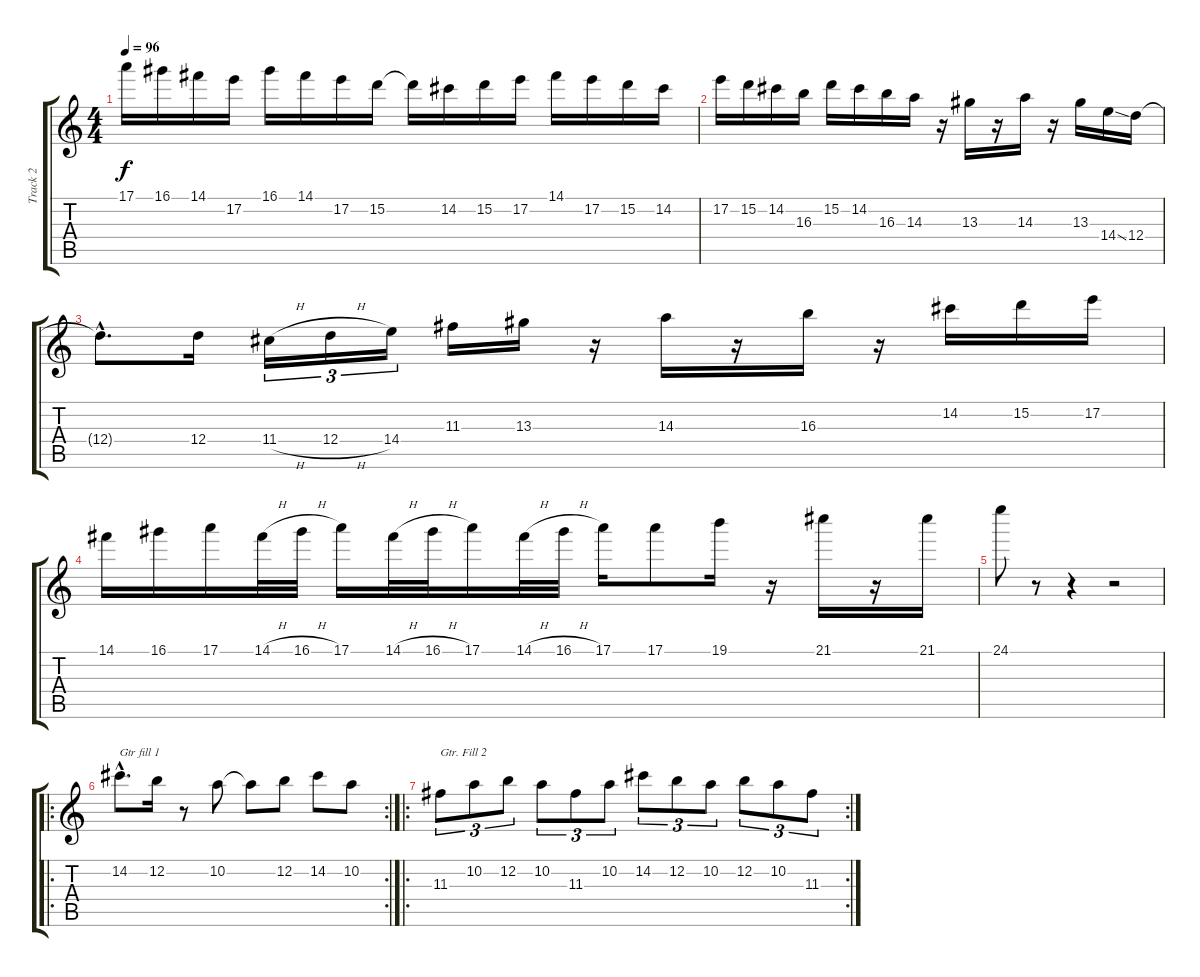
\track ("Track 2" "Track 2") {instrument overdrivenguitar}
\staff {score tabs}
\tuning (E4 B3 G3 D3 A2 E2) {hide}
\ts (4 4)
\tempo 96
\clef g2
\ks c
17.1.16{dy f} 16.1.16 14.1.16 17.2.16 16.1.16 14.1.16 17.2.16 15.2.16 15.2{t}.16 14.2.16 15.2.16 17.2.16 14.1.16 17.2.16 15.2.16 14.2.16 |
17.2.16 15.2.16 14.2.16 16.3.16 15.2.16 14.2.16 16.3.16 14.3.16 r.16 13.3.16 r.16 14.3.16 r.16 13.3.16 14.4{ss}.16 12.4.16 |
12.4{hac t}.8{d} 12.4.16 11.4{h}.16{tu (3 2)} 12.4{h}.16{tu (3 2)} 14.4.16{tu (3 2)} 11.3.16 13.3.16 r.16 14.3.16 r.16 16.3.16 r.16 14.2.16 15.2.16 17.2.16 |
14.1.16 16.1.16 17.1.16 14.1{h}.32 16.1{h}.32 17.1.16 14.1{h}.32 16.1{h}.32 17.1.16 14.1{h}.32 16.1{h}.32 17.1.16 17.1.8 19.1.16 r.16 21.1.16 r.16 21.1.16 |
24.1.8 r.8 r.4 r.2 |
\ro
\rc 2
14.2{hac}.8{d txt "Gtr fill 1"} 12.2.16 r.8 10.2.8 10.2{t}.8 12.2.8 14.2.8 10.2.8 |
\ro
\rc 2
11.3.8{tu (3 2) txt "Gtr. Fill 2"} 10.2.8{tu (3 2)} 12.2.8{tu (3 2)} 10.2.8{tu (3 2)} 11.3.8{tu (3 2)} 10.2.8{tu (3 2)} 14.2.8{tu (3 2)} 12.2.8{tu (3 2)} 10.2.8{tu (3 2)} 12.2.8{tu (3 2)} 10.2.8{tu (3 2)} 11.3.8{tu (3 2)}
